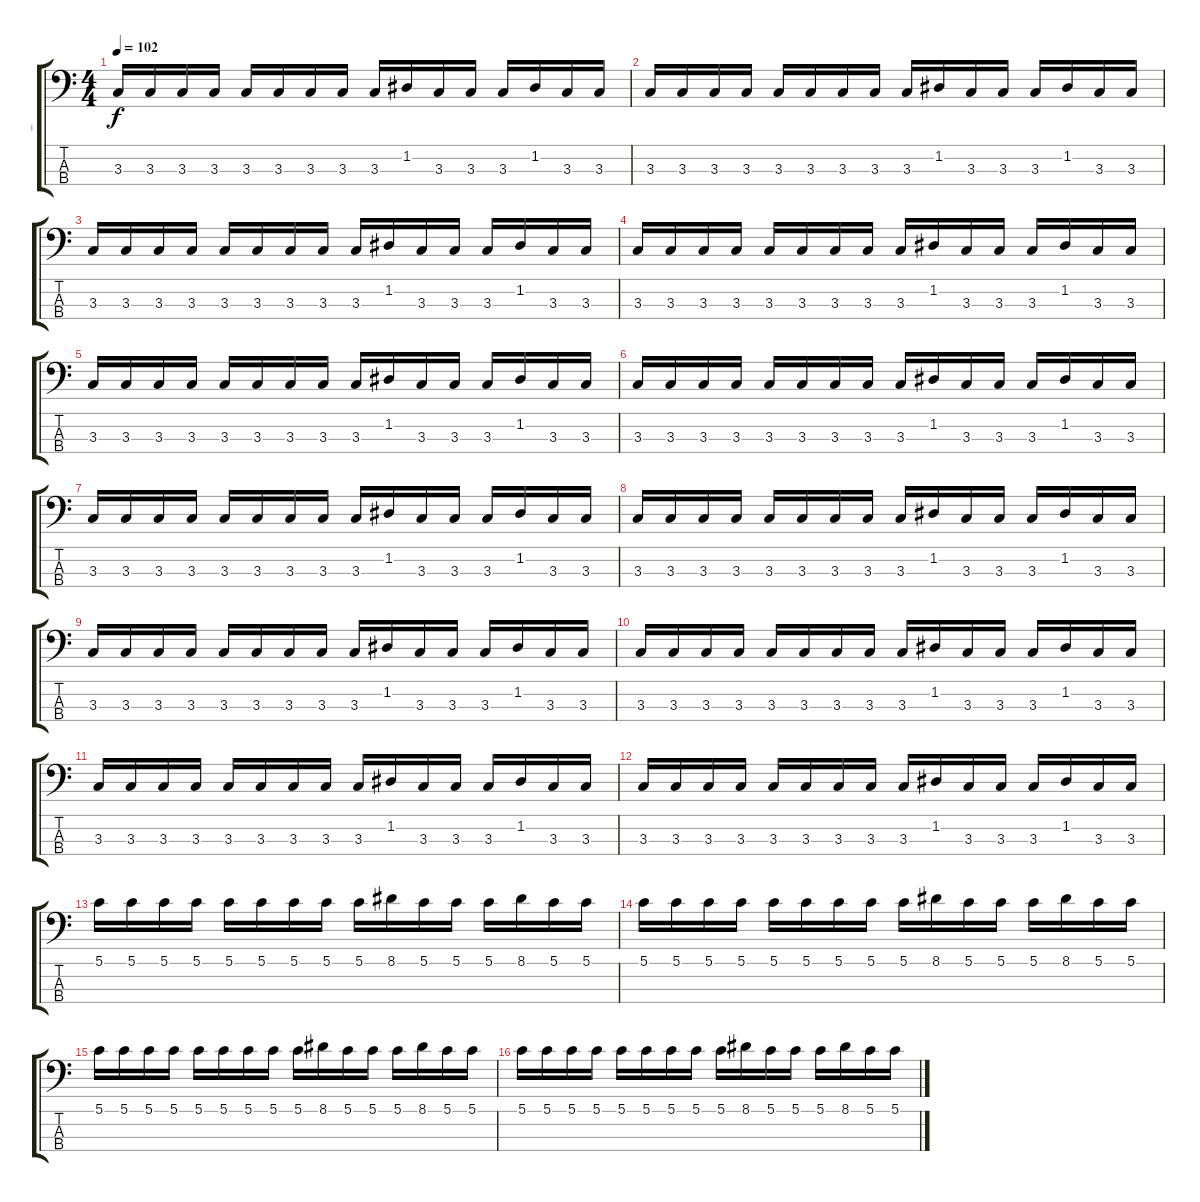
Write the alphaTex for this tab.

\track ("_" "_") {instrument synthbass1}
\staff {score tabs}
\tuning (G2 D2 A1 E1) {hide}
\ts (4 4)
\tempo 102
\clef f4
\ks c
3.3.16{dy f} 3.3.16 3.3.16 3.3.16 3.3.16 3.3.16 3.3.16 3.3.16 3.3.16 1.2.16 3.3.16 3.3.16 3.3.16 1.2.16 3.3.16 3.3.16 |
3.3.16 3.3.16 3.3.16 3.3.16 3.3.16 3.3.16 3.3.16 3.3.16 3.3.16 1.2.16 3.3.16 3.3.16 3.3.16 1.2.16 3.3.16 3.3.16 |
3.3.16 3.3.16 3.3.16 3.3.16 3.3.16 3.3.16 3.3.16 3.3.16 3.3.16 1.2.16 3.3.16 3.3.16 3.3.16 1.2.16 3.3.16 3.3.16 |
3.3.16 3.3.16 3.3.16 3.3.16 3.3.16 3.3.16 3.3.16 3.3.16 3.3.16 1.2.16 3.3.16 3.3.16 3.3.16 1.2.16 3.3.16 3.3.16 |
3.3.16 3.3.16 3.3.16 3.3.16 3.3.16 3.3.16 3.3.16 3.3.16 3.3.16 1.2.16 3.3.16 3.3.16 3.3.16 1.2.16 3.3.16 3.3.16 |
3.3.16 3.3.16 3.3.16 3.3.16 3.3.16 3.3.16 3.3.16 3.3.16 3.3.16 1.2.16 3.3.16 3.3.16 3.3.16 1.2.16 3.3.16 3.3.16 |
3.3.16 3.3.16 3.3.16 3.3.16 3.3.16 3.3.16 3.3.16 3.3.16 3.3.16 1.2.16 3.3.16 3.3.16 3.3.16 1.2.16 3.3.16 3.3.16 |
3.3.16 3.3.16 3.3.16 3.3.16 3.3.16 3.3.16 3.3.16 3.3.16 3.3.16 1.2.16 3.3.16 3.3.16 3.3.16 1.2.16 3.3.16 3.3.16 |
3.3.16 3.3.16 3.3.16 3.3.16 3.3.16 3.3.16 3.3.16 3.3.16 3.3.16 1.2.16 3.3.16 3.3.16 3.3.16 1.2.16 3.3.16 3.3.16 |
3.3.16 3.3.16 3.3.16 3.3.16 3.3.16 3.3.16 3.3.16 3.3.16 3.3.16 1.2.16 3.3.16 3.3.16 3.3.16 1.2.16 3.3.16 3.3.16 |
3.3.16 3.3.16 3.3.16 3.3.16 3.3.16 3.3.16 3.3.16 3.3.16 3.3.16 1.2.16 3.3.16 3.3.16 3.3.16 1.2.16 3.3.16 3.3.16 |
3.3.16 3.3.16 3.3.16 3.3.16 3.3.16 3.3.16 3.3.16 3.3.16 3.3.16 1.2.16 3.3.16 3.3.16 3.3.16 1.2.16 3.3.16 3.3.16 |
5.1.16 5.1.16 5.1.16 5.1.16 5.1.16 5.1.16 5.1.16 5.1.16 5.1.16 8.1.16 5.1.16 5.1.16 5.1.16 8.1.16 5.1.16 5.1.16 |
5.1.16 5.1.16 5.1.16 5.1.16 5.1.16 5.1.16 5.1.16 5.1.16 5.1.16 8.1.16 5.1.16 5.1.16 5.1.16 8.1.16 5.1.16 5.1.16 |
5.1.16 5.1.16 5.1.16 5.1.16 5.1.16 5.1.16 5.1.16 5.1.16 5.1.16 8.1.16 5.1.16 5.1.16 5.1.16 8.1.16 5.1.16 5.1.16 |
5.1.16 5.1.16 5.1.16 5.1.16 5.1.16 5.1.16 5.1.16 5.1.16 5.1.16 8.1.16 5.1.16 5.1.16 5.1.16 8.1.16 5.1.16 5.1.16
